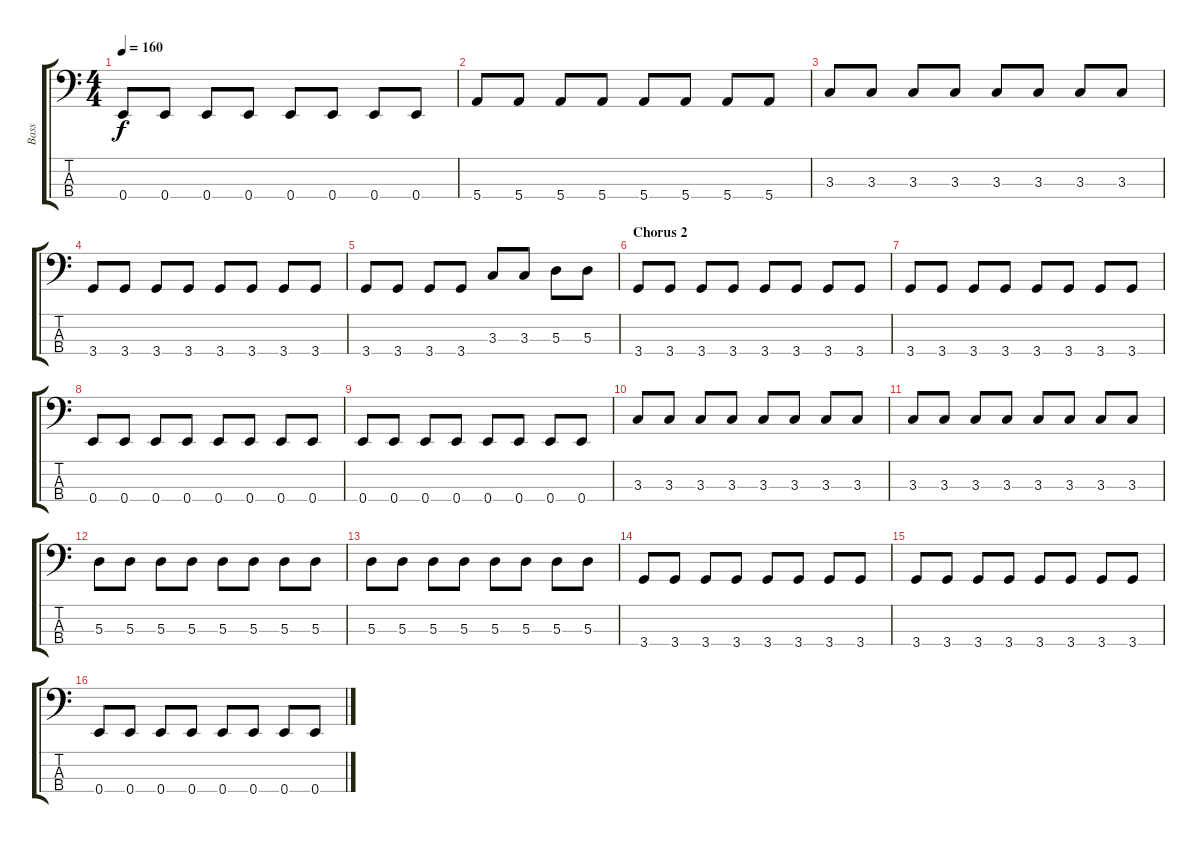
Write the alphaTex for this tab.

\track ("Bass" "Bass") {instrument electricbasspick}
\staff {score tabs}
\tuning (G2 D2 A1 E1) {hide}
\ts (4 4)
\tempo 160
\clef f4
\ks c
0.4.8{dy f} 0.4.8 0.4.8 0.4.8 0.4.8 0.4.8 0.4.8 0.4.8 |
5.4.8 5.4.8 5.4.8 5.4.8 5.4.8 5.4.8 5.4.8 5.4.8 |
3.3.8 3.3.8 3.3.8 3.3.8 3.3.8 3.3.8 3.3.8 3.3.8 |
3.4.8 3.4.8 3.4.8 3.4.8 3.4.8 3.4.8 3.4.8 3.4.8 |
3.4.8 3.4.8 3.4.8 3.4.8 3.3.8 3.3.8 5.3.8 5.3.8 |
\section ("" "Chorus 2")
3.4.8 3.4.8 3.4.8 3.4.8 3.4.8 3.4.8 3.4.8 3.4.8 |
3.4.8 3.4.8 3.4.8 3.4.8 3.4.8 3.4.8 3.4.8 3.4.8 |
0.4.8 0.4.8 0.4.8 0.4.8 0.4.8 0.4.8 0.4.8 0.4.8 |
0.4.8 0.4.8 0.4.8 0.4.8 0.4.8 0.4.8 0.4.8 0.4.8 |
3.3.8 3.3.8 3.3.8 3.3.8 3.3.8 3.3.8 3.3.8 3.3.8 |
3.3.8 3.3.8 3.3.8 3.3.8 3.3.8 3.3.8 3.3.8 3.3.8 |
5.3.8 5.3.8 5.3.8 5.3.8 5.3.8 5.3.8 5.3.8 5.3.8 |
5.3.8 5.3.8 5.3.8 5.3.8 5.3.8 5.3.8 5.3.8 5.3.8 |
3.4.8 3.4.8 3.4.8 3.4.8 3.4.8 3.4.8 3.4.8 3.4.8 |
3.4.8 3.4.8 3.4.8 3.4.8 3.4.8 3.4.8 3.4.8 3.4.8 |
0.4.8 0.4.8 0.4.8 0.4.8 0.4.8 0.4.8 0.4.8 0.4.8
